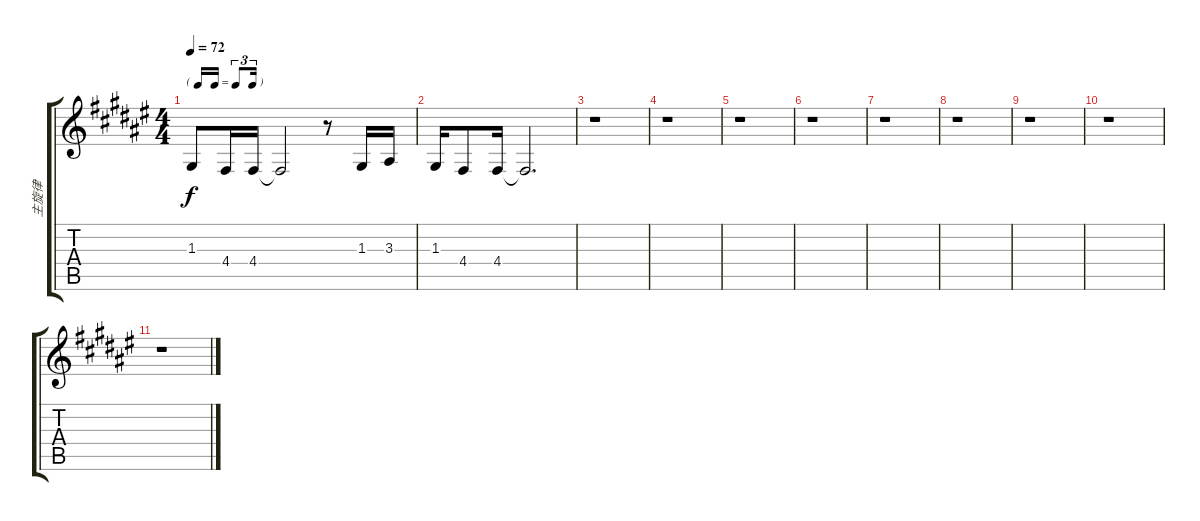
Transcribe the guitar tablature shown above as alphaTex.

\track ("主旋律" "主旋律") {instrument sitar}
\staff {score tabs}
\tuning (E4 B3 G3 D3 A2 E2) {hide}
\ts (4 4)
\tf triplet16th
\tempo 72
\clef g2
\ks f#
1.3.8{dy f} 4.4.16 4.4.16 4.4{t}.2 r.8 1.3.16 3.3.16 |
1.3.16 4.4.8 4.4.16 4.4{t}.2{d} |
r.1 |
r.1 |
r.1 |
r.1 |
r.1 |
r.1 |
r.1 |
r.1 |
r.1
